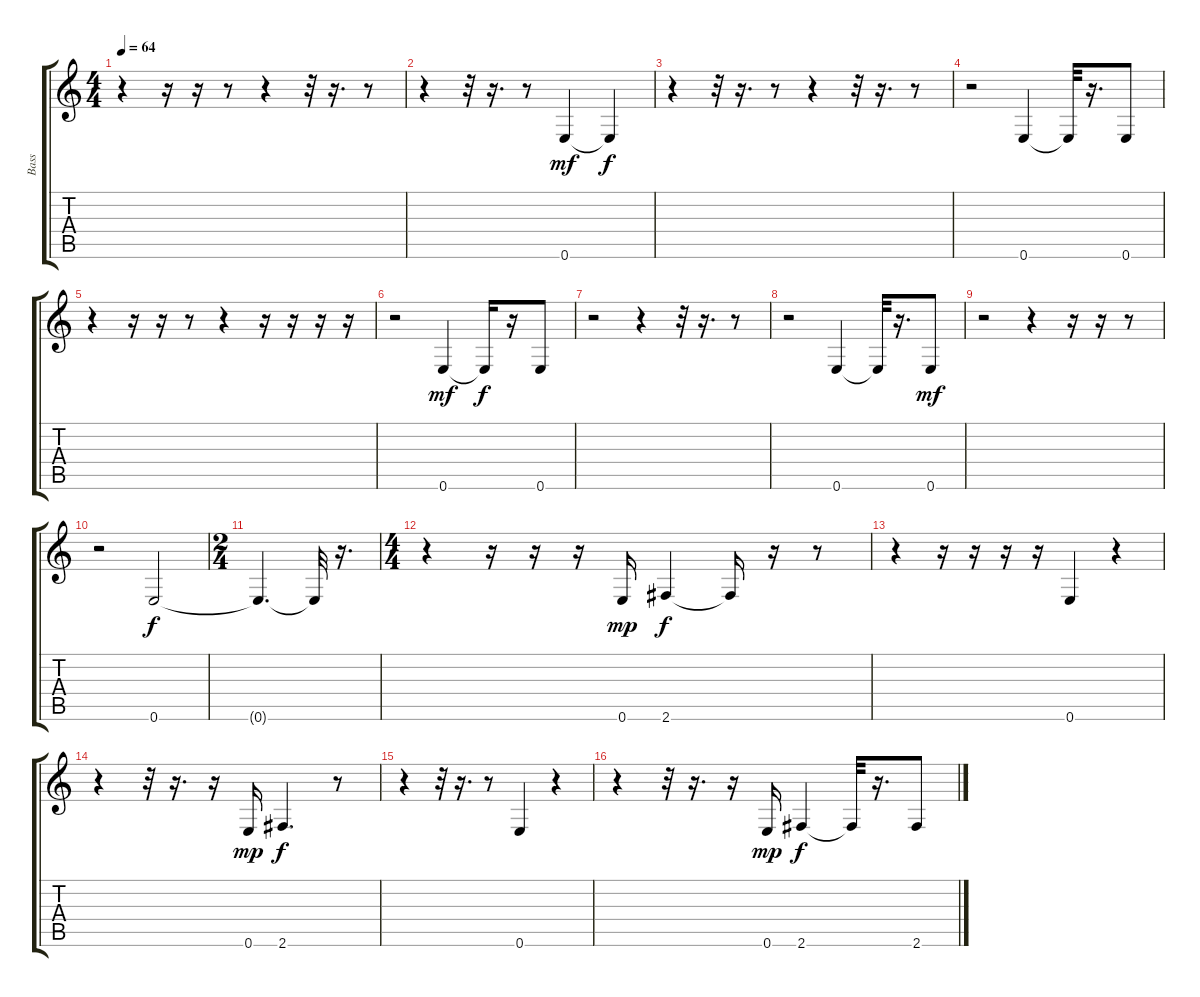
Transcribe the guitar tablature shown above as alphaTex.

\track ("Bass" "Bass") {instrument fretlessbass}
\staff {score tabs}
\tuning (E4 B3 G3 D3 A2 E2) {hide}
\ts (4 4)
\tempo 64
\clef g2
\ks c
r.4{dy p} r.16 r.16 r.8 r.4 r.32 r.16{d} r.8 |
r.4 r.32 r.16{d} r.8 0.6.4{dy mf} 0.6{t}.4{dy f} |
r.4 r.32 r.16{d} r.8 r.4 r.32 r.16{d} r.8 |
r.2 0.6.4 0.6{t}.32 r.16{d} 0.6.8 |
r.4 r.16 r.16 r.8 r.4 r.16 r.16 r.16 r.16 |
r.2 0.6.4{dy mf} 0.6{t}.16{dy f} r.16 0.6.8 |
r.2 r.4 r.32 r.16{d} r.8 |
r.2 0.6.4 0.6{t}.32 r.16{d} 0.6.8{dy mf} |
r.2 r.4 r.16 r.16 r.8 |
r.2 0.6.2{dy f} |
\ts (2 4)
0.6{t}.4{d} 0.6{t}.32 r.16{d} |
\ts (4 4)
r.4 r.16 r.16 r.16 0.6.16{dy mp} 2.6.4{dy f} 2.6{t}.16 r.16 r.8 |
r.4 r.16 r.16 r.16 r.16 0.6.4 r.4 |
r.4 r.32 r.16{d} r.16 0.6.16{dy mp} 2.6.4{d dy f} r.8 |
r.4 r.32 r.16{d} r.8 0.6.4 r.4 |
r.4 r.32 r.16{d} r.16 0.6.16{dy mp} 2.6.4{dy f} 2.6{t}.32 r.16{d} 2.6.8
